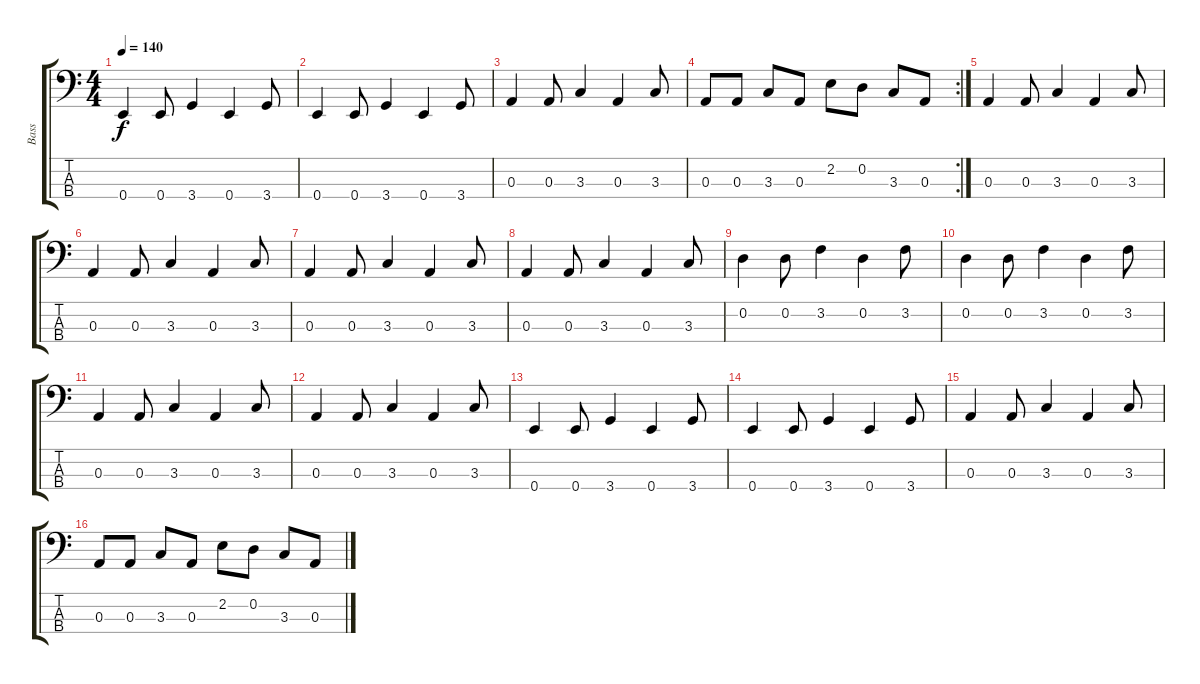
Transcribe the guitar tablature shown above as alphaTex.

\track ("Bass" "Bass") {instrument electricbasspick}
\staff {score tabs}
\tuning (G2 D2 A1 E1) {hide}
\ts (4 4)
\tempo 140
\clef f4
\ks c
0.4.4{dy f} 0.4.8 3.4.4 0.4.4 3.4.8 |
0.4.4 0.4.8 3.4.4 0.4.4 3.4.8 |
0.3.4 0.3.8 3.3.4 0.3.4 3.3.8 |
\rc 2
0.3.8 0.3.8 3.3.8 0.3.8 2.2.8 0.2.8 3.3.8 0.3.8 |
0.3.4 0.3.8 3.3.4 0.3.4 3.3.8 |
0.3.4 0.3.8 3.3.4 0.3.4 3.3.8 |
0.3.4 0.3.8 3.3.4 0.3.4 3.3.8 |
0.3.4 0.3.8 3.3.4 0.3.4 3.3.8 |
0.2.4 0.2.8 3.2.4 0.2.4 3.2.8 |
0.2.4 0.2.8 3.2.4 0.2.4 3.2.8 |
0.3.4 0.3.8 3.3.4 0.3.4 3.3.8 |
0.3.4 0.3.8 3.3.4 0.3.4 3.3.8 |
0.4.4 0.4.8 3.4.4 0.4.4 3.4.8 |
0.4.4 0.4.8 3.4.4 0.4.4 3.4.8 |
0.3.4 0.3.8 3.3.4 0.3.4 3.3.8 |
0.3.8 0.3.8 3.3.8 0.3.8 2.2.8 0.2.8 3.3.8 0.3.8
